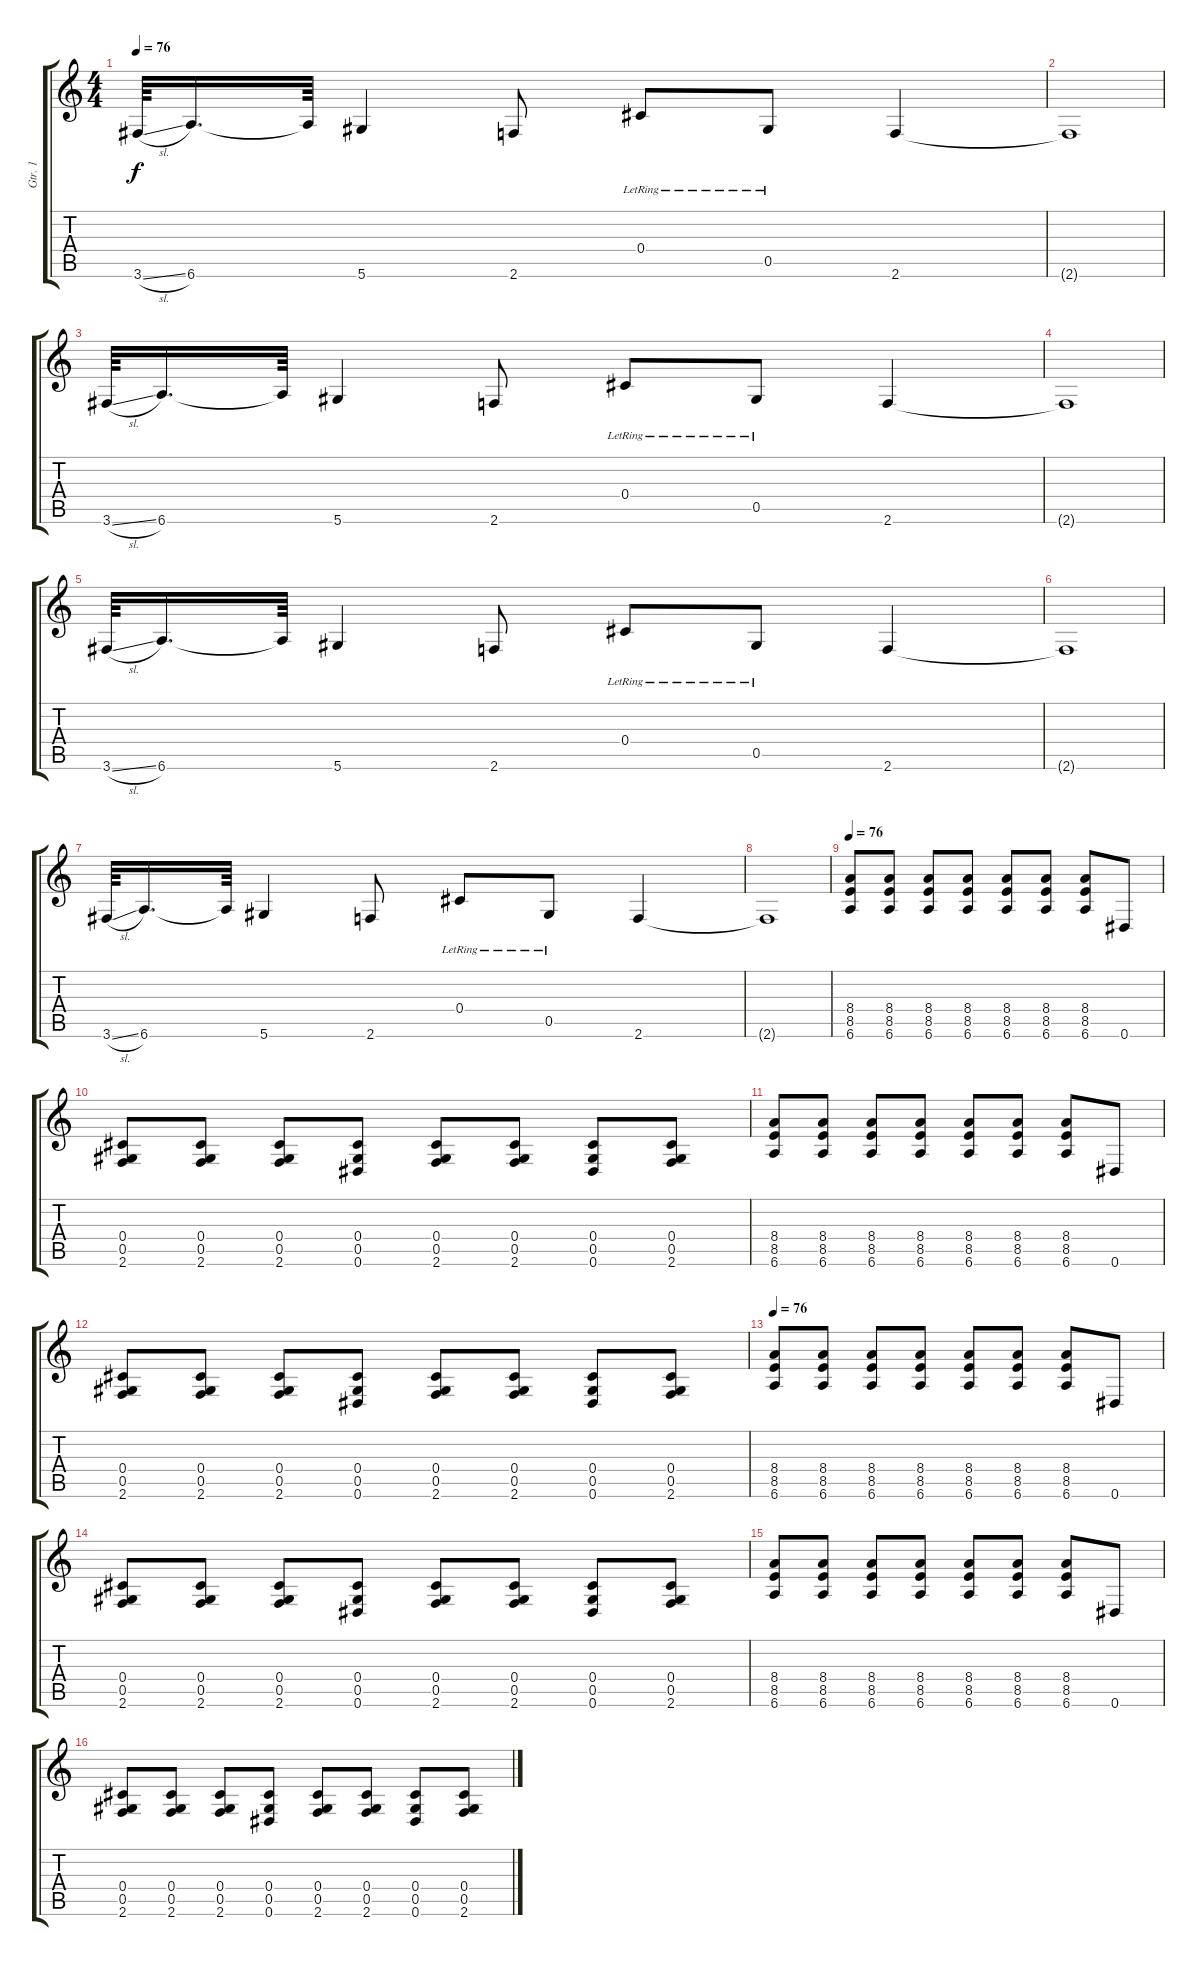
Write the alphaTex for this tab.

\track ("Gtr. 1" "Gtr. 1") {instrument electricguitarjazz}
\staff {score tabs}
\tuning (Eb4 Bb3 Gb3 Db3 Ab2 Eb2) {hide}
\ts (4 4)
\tempo 76
\clef g2
\ks c
3.6{sl}.64{dy f instrument electricguitarjazz} 6.6.16{d} 6.6{t}.64 5.6.4 2.6.8 0.4{lr}.8 0.5{lr}.8 2.6.4 |
2.6{t}.1 |
3.6{sl}.64 6.6.16{d} 6.6{t}.64 5.6.4 2.6.8 0.4{lr}.8 0.5{lr}.8 2.6.4 |
2.6{t}.1 |
3.6{sl}.64 6.6.16{d} 6.6{t}.64 5.6.4 2.6.8 0.4{lr}.8 0.5{lr}.8 2.6.4 |
2.6{t}.1 |
3.6{sl}.64 6.6.16{d} 6.6{t}.64 5.6.4 2.6.8 0.4{lr}.8 0.5{lr}.8 2.6.4 |
2.6{t}.1 |
\tempo 76
(8.4 8.5 6.6).8{instrument overdrivenguitar} (8.4 8.5 6.6).8{instrument overdrivenguitar} (8.4 8.5 6.6).8{instrument overdrivenguitar} (8.4 8.5 6.6).8{instrument overdrivenguitar} (8.4 8.5 6.6).8{instrument overdrivenguitar} (8.4 8.5 6.6).8{instrument overdrivenguitar} (8.4 8.5 6.6).8{instrument overdrivenguitar} 0.6.8{instrument overdrivenguitar} |
(0.4 0.5 2.6).8 (0.4 0.5 2.6).8 (0.4 0.5 2.6).8 (0.4 0.5 0.6).8 (0.4 0.5 2.6).8 (0.4 0.5 2.6).8 (0.4 0.5 0.6).8 (0.4 0.5 2.6).8 |
(8.4 8.5 6.6).8{instrument overdrivenguitar} (8.4 8.5 6.6).8{instrument overdrivenguitar} (8.4 8.5 6.6).8{instrument overdrivenguitar} (8.4 8.5 6.6).8{instrument overdrivenguitar} (8.4 8.5 6.6).8{instrument overdrivenguitar} (8.4 8.5 6.6).8{instrument overdrivenguitar} (8.4 8.5 6.6).8{instrument overdrivenguitar} 0.6.8{instrument overdrivenguitar} |
(0.4 0.5 2.6).8 (0.4 0.5 2.6).8 (0.4 0.5 2.6).8 (0.4 0.5 0.6).8 (0.4 0.5 2.6).8 (0.4 0.5 2.6).8 (0.4 0.5 0.6).8 (0.4 0.5 2.6).8 |
\tempo 76
(8.4 8.5 6.6).8{instrument overdrivenguitar} (8.4 8.5 6.6).8{instrument overdrivenguitar} (8.4 8.5 6.6).8{instrument overdrivenguitar} (8.4 8.5 6.6).8{instrument overdrivenguitar} (8.4 8.5 6.6).8{instrument overdrivenguitar} (8.4 8.5 6.6).8{instrument overdrivenguitar} (8.4 8.5 6.6).8{instrument overdrivenguitar} 0.6.8{instrument overdrivenguitar} |
(0.4 0.5 2.6).8 (0.4 0.5 2.6).8 (0.4 0.5 2.6).8 (0.4 0.5 0.6).8 (0.4 0.5 2.6).8 (0.4 0.5 2.6).8 (0.4 0.5 0.6).8 (0.4 0.5 2.6).8 |
(8.4 8.5 6.6).8{instrument overdrivenguitar} (8.4 8.5 6.6).8{instrument overdrivenguitar} (8.4 8.5 6.6).8{instrument overdrivenguitar} (8.4 8.5 6.6).8{instrument overdrivenguitar} (8.4 8.5 6.6).8{instrument overdrivenguitar} (8.4 8.5 6.6).8{instrument overdrivenguitar} (8.4 8.5 6.6).8{instrument overdrivenguitar} 0.6.8{instrument overdrivenguitar} |
(0.4 0.5 2.6).8 (0.4 0.5 2.6).8 (0.4 0.5 2.6).8 (0.4 0.5 0.6).8 (0.4 0.5 2.6).8 (0.4 0.5 2.6).8 (0.4 0.5 0.6).8 (0.4 0.5 2.6).8
